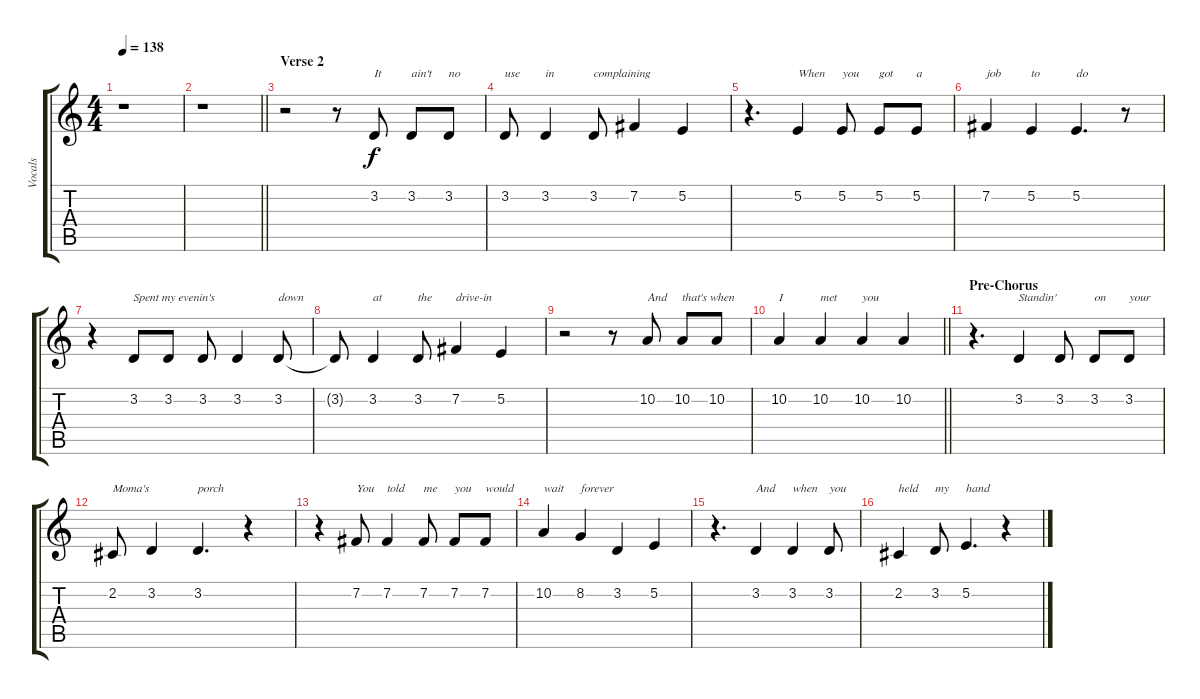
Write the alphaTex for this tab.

\track ("Vocals" "Vocals") {instrument altosax}
\staff {score tabs}
\tuning (E4 B3 G3 D3 A2 E2) {hide}
\ts (4 4)
\tempo 138
\clef g2
\ks c
r.1{dy f} |
\barLineRight lightlight
r.1 |
\section ("" "Verse 2")
r.2 r.8 3.2.8{txt "It"} 3.2.8{txt "ain't"} 3.2.8{txt "no"} |
3.2.8{txt "use"} 3.2.4{txt "in"} 3.2.8{txt "complaining"} 7.2.4 5.2.4 |
r.4{d} 5.2.4{txt "When"} 5.2.8{txt "you"} 5.2.8{txt "got"} 5.2.8{txt "a"} |
7.2.4{txt "job"} 5.2.4{txt "to"} 5.2.4{d txt "do"} r.8 |
r.4 3.2.8{txt "Spent my evenin's"} 3.2.8 3.2.8 3.2.4 3.2.8{txt "down"} |
3.2{t}.8 3.2.4{txt "at"} 3.2.8{txt "the"} 7.2.4{txt "drive-in"} 5.2.4 |
r.2 r.8 10.2.8{txt "And"} 10.2.8{txt "that's when"} 10.2.8 |
\barLineRight lightlight
10.2.4{txt "I"} 10.2.4{txt "met"} 10.2.4{txt "you"} 10.2.4 |
\section ("" "Pre-Chorus")
r.4{d} 3.2.4{txt "Standin'"} 3.2.8 3.2.8{txt "on"} 3.2.8{txt "your"} |
2.2.8{txt "Moma's"} 3.2.4 3.2.4{d txt "porch"} r.4 |
r.4 7.2.8{txt "You"} 7.2.4{txt "told"} 7.2.8{txt "me"} 7.2.8{txt "you"} 7.2.8{txt "would"} |
10.2.4{txt "wait"} 8.2.4{txt "forever"} 3.2.4 5.2.4 |
r.4{d} 3.2.4{txt "And"} 3.2.4{txt "when"} 3.2.8{txt "you"} |
2.2.4{txt "held"} 3.2.8{txt "my"} 5.2.4{d txt "hand"} r.4
